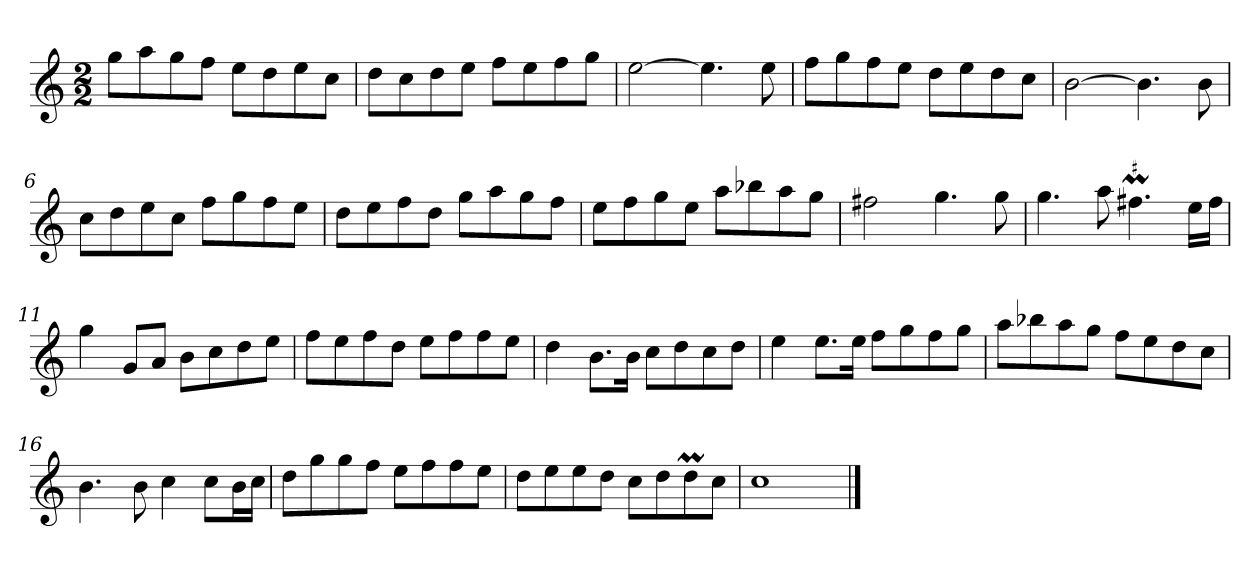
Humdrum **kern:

**kern
*part1
*staff1
*clefG2
*k[]
*C:
*M2/2
*MM120
=1
8gg\L
8aa\
8gg\
8ff\J
8ee\L
8dd\
8ee\
8cc\J
=2
8dd\L
8cc\
8dd\
8ee\J
8ff\L
8ee\
8ff\
8gg\J
=3
[2ee
4.ee]
8ee
=4
8ff\L
8gg\
8ff\
8ee\J
8dd\L
8ee\
8dd\
8cc\J
=5
[2b
4.b]
8b
=6
8cc\L
8dd\
8ee\
8cc\J
8ff\L
8gg\
8ff\
8ee\J
=7
8dd\L
8ee\
8ff\
8dd\J
8gg\L
8aa\
8gg\
8ff\J
=8
8ee\L
8ff\
8gg\
8ee\J
8aa\L
8bb-X\
8aa\
8gg\J
=9
2ff#X
4.gg
8gg
=10
4.gg
8aa
!LO:MOR:acc=#
4.ff#XM
16ee\LL
16ff#\JJ
=11
4gg
8g/L
8a/J
8b\L
8cc\
8dd\
8ee\J
=12
8ff\L
8ee\
8ff\
8dd\J
8ee\L
8ff\
8ff\
8ee\J
=13
4dd
8.b\L
16b\Jk
8cc\L
8dd\
8cc\
8dd\J
=14
4ee
8.ee\L
16ee\Jk
8ff\L
8gg\
8ff\
8gg\J
=15
8aa\L
8bb-X\
8aa\
8gg\J
8ff\L
8ee\
8dd\
8cc\J
=16
4.b
8b
4cc
8cc\L
16b\L
16cc\JJ
=17
8dd\L
8gg\
8gg\
8ff\J
8ee\L
8ff\
8ff\
8ee\J
=18
8dd\L
8ee\
8ee\
8dd\J
8cc\L
8dd\
8ddM\
8cc\J
=19
1cc
==
*-
